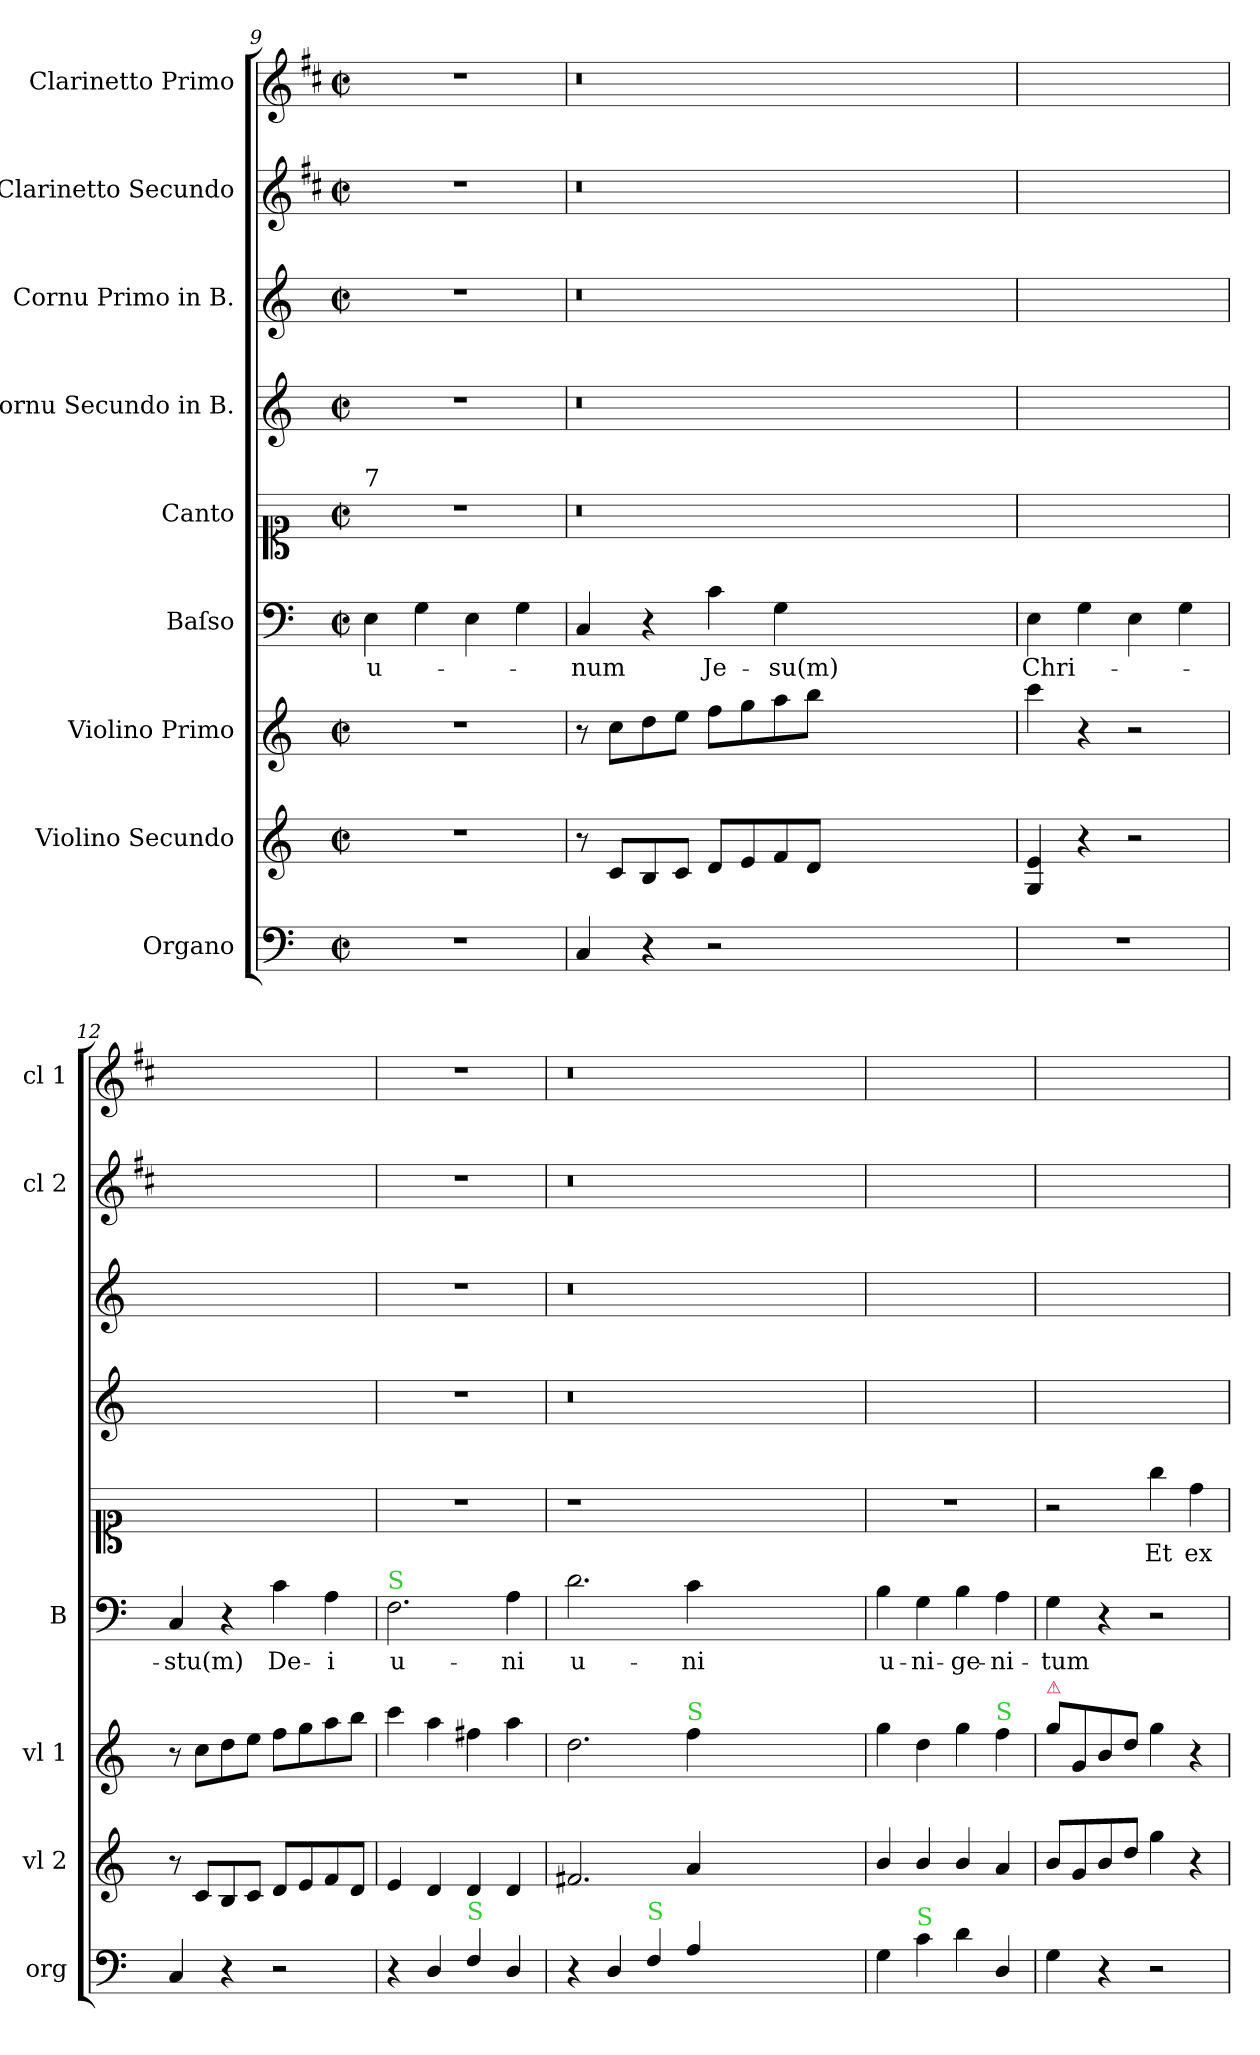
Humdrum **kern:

**kern	**kern	**kern	**kern	**text	**kern	**text	**kern	**kern	**kern	**kern
*part9	*part8	*part7	*part6	*part6	*part5	*part5	*part4	*part3	*part2	*part1
*staff9	*staff8	*staff7	*staff6	*staff6	*staff5	*staff5	*staff4	*staff3	*staff2	*staff1
*I"Organo	*I"Violino Secundo	*I"Violino Primo	*I"Baſso	*	*I"Canto	*	*I"Cornu Secundo in B.	*I"Cornu Primo in B.	*I"Clarinetto Secundo	*I"Clarinetto Primo
*I'org	*I'vl 2	*I'vl 1	*I'B	*	*	*	*	*	*I'cl 2	*I'cl 1
*clefF4	*clefG2	*clefG2	*clefF4	*	*clefC1	*	*clefG2	*clefG2	*clefG2	*clefG2
*	*	*	*	*	*	*	*	*	*ITrd1c2	*ITrd1c2
*k[]	*k[]	*k[]	*k[]	*	*k[]	*	*k[]	*k[]	*k[]	*k[]
*C:	*C:	*C:	*C:	*	*C:	*	*C:	*C:	*C:	*C:
*M2/2	*M2/2	*M2/2	*M2/2	*	*M2/2	*	*M2/2	*M2/2	*M2/2	*M2/2
*met(c|)	*met(c|)	*met(c|)	*met(c|)	*	*met(c|)	*	*met(c|)	*met(c|)	*met(c|)	*met(c|)
=9	=9	=9	=9	=9	=9	=9	=9	=9	=9	=9
!	!	!	!	!	!LO:TX:a:t=7	!	!	!	!	!
1r	1r	1r	4E\	u-	1r	.	1r	1r	1r	1r
.	.	.	4G\	.	.	.	.	.	.	.
.	.	.	4E\	.	.	.	.	.	.	.
.	.	.	4G\	.	.	.	.	.	.	.
=10	=10	=10	=10	=10	=10	=10	=10	=10	=10	=10
4C/	8r	8r	4C/	-num	0.r	.	0.r	0.r	0.r	0.r
.	8c/L	8cc\L	.	.	.	.	.	.	.	.
4r	8B/	8dd\	4r	.	.	.	.	.	.	.
.	8c/J	8ee\J	.	.	.	.	.	.	.	.
2r	8d/L	8ff\L	4c\	Je-	.	.	.	.	.	.
.	8e/	8gg\	.	.	.	.	.	.	.	.
.	8f/	8aa\	4G\	-su(m)	.	.	.	.	.	.
.	8d/J	8bb\J	.	.	.	.	.	.	.	.
0ryy	0ryy	0ryy	0ryy	.	.	.	.	.	.	.
=11	=11	=11	=11	=11	=11	=11	=11	=11	=11	=11
1r	4G/ 4e/	4ccc\	4E\	Chri-	1ryy	.	1ryy	1ryy	1ryy	1ryy
.	4r	4r	4G\	.	.	.	.	.	.	.
.	2r	2r	4E\	.	.	.	.	.	.	.
.	.	.	4G\	.	.	.	.	.	.	.
=12	=12	=12	=12	=12	=12	=12	=12	=12	=12	=12
4C/	8r	8r	4C/	-stu(m)	1ryy	.	1ryy	1ryy	1ryy	1ryy
.	8c/L	8cc\L	.	.	.	.	.	.	.	.
4r	8B/	8dd\	4r	.	.	.	.	.	.	.
.	8c/J	8ee\J	.	.	.	.	.	.	.	.
2r	8d/L	8ff\L	4c\	De-	.	.	.	.	.	.
.	8e/	8gg\	.	.	.	.	.	.	.	.
.	8f/	8aa\	4A\	-i	.	.	.	.	.	.
.	8d/J	8bb\J	.	.	.	.	.	.	.	.
=13	=13	=13	=13	=13	=13	=13	=13	=13	=13	=13
!	!	!	!LO:TX:a:color=limegreen:t=S	!	!	!	!	!	!	!
4r	4e/	4ccc\	2.F\	u-	1r	.	1r	1r	1r	1r
4D/	4d/	4aa\	.	.	.	.	.	.	.	.
!LO:TX:a:color=limegreen:t=S	!	!	!	!	!	!	!	!	!	!
4F/	4d/	4ff#X\	.	.	.	.	.	.	.	.
4D/	4d/	4aa\	4A\	-ni	.	.	.	.	.	.
=14	=14	=14	=14	=14	=14	=14	=14	=14	=14	=14
!	!	!	!	!LO:LY:i	!	!	!	!	!	!
4r	2.f#X/	2.dd\	2.d\	u-	1r	.	0.r	0.r	0.r	0.r
4D/	.	.	.	.	.	.	.	.	.	.
!LO:TX:a:color=limegreen:t=S	!	!	!	!	!	!	!	!	!	!
4F/	.	.	.	.	.	.	.	.	.	.
!	!	!LO:TX:a:color=limegreen:t=S	!	!	!	!	!	!	!	!
!	!	!	!	!LO:LY:i	!	!	!	!	!	!
4A/	4a/	4ff\	4c\	-ni	.	.	.	.	.	.
0ryy	0ryy	0ryy	0ryy	.	0ryy	.	.	.	.	.
=15	=15	=15	=15	=15	=15	=15	=15	=15	=15	=15
4G\	4b/	4gg\	4B\	u-	1r	.	1ryy	1ryy	1ryy	1ryy
!LO:TX:a:color=limegreen:t=S	!	!	!	!	!	!	!	!	!	!
4c\	4b/	4dd\	4G\	-ni-	.	.	.	.	.	.
4d\	4b/	4gg\	4B\	-ge-	.	.	.	.	.	.
!	!	!LO:TX:a:color=limegreen:t=S	!	!	!	!	!	!	!	!
4D/	4a/	4ff\	4A\	-ni-	.	.	.	.	.	.
=16	=16	=16	=16	=16	=16	=16	=16	=16	=16	=16
!	!	!LO:TX:a:color=crimson:t=⚠	!	!	!	!	!	!	!	!
4G\	8b/L	8gg\L	4G\	-tum	2r	.	1ryy	1ryy	1ryy	1ryy
.	8g/	8g/	.	.	.	.	.	.	.	.
4r	8b/	8b/	4r	.	.	.	.	.	.	.
.	8dd/J	8dd/J	.	.	.	.	.	.	.	.
2r	4gg\	4gg\	2r	.	4gg\	Et	.	.	.	.
.	4r	4r	.	.	4dd\	ex	.	.	.	.
=	=	=	=	=	=	=	=	=	=	=
*-	*-	*-	*-	*-	*-	*-	*-	*-	*-	*-
